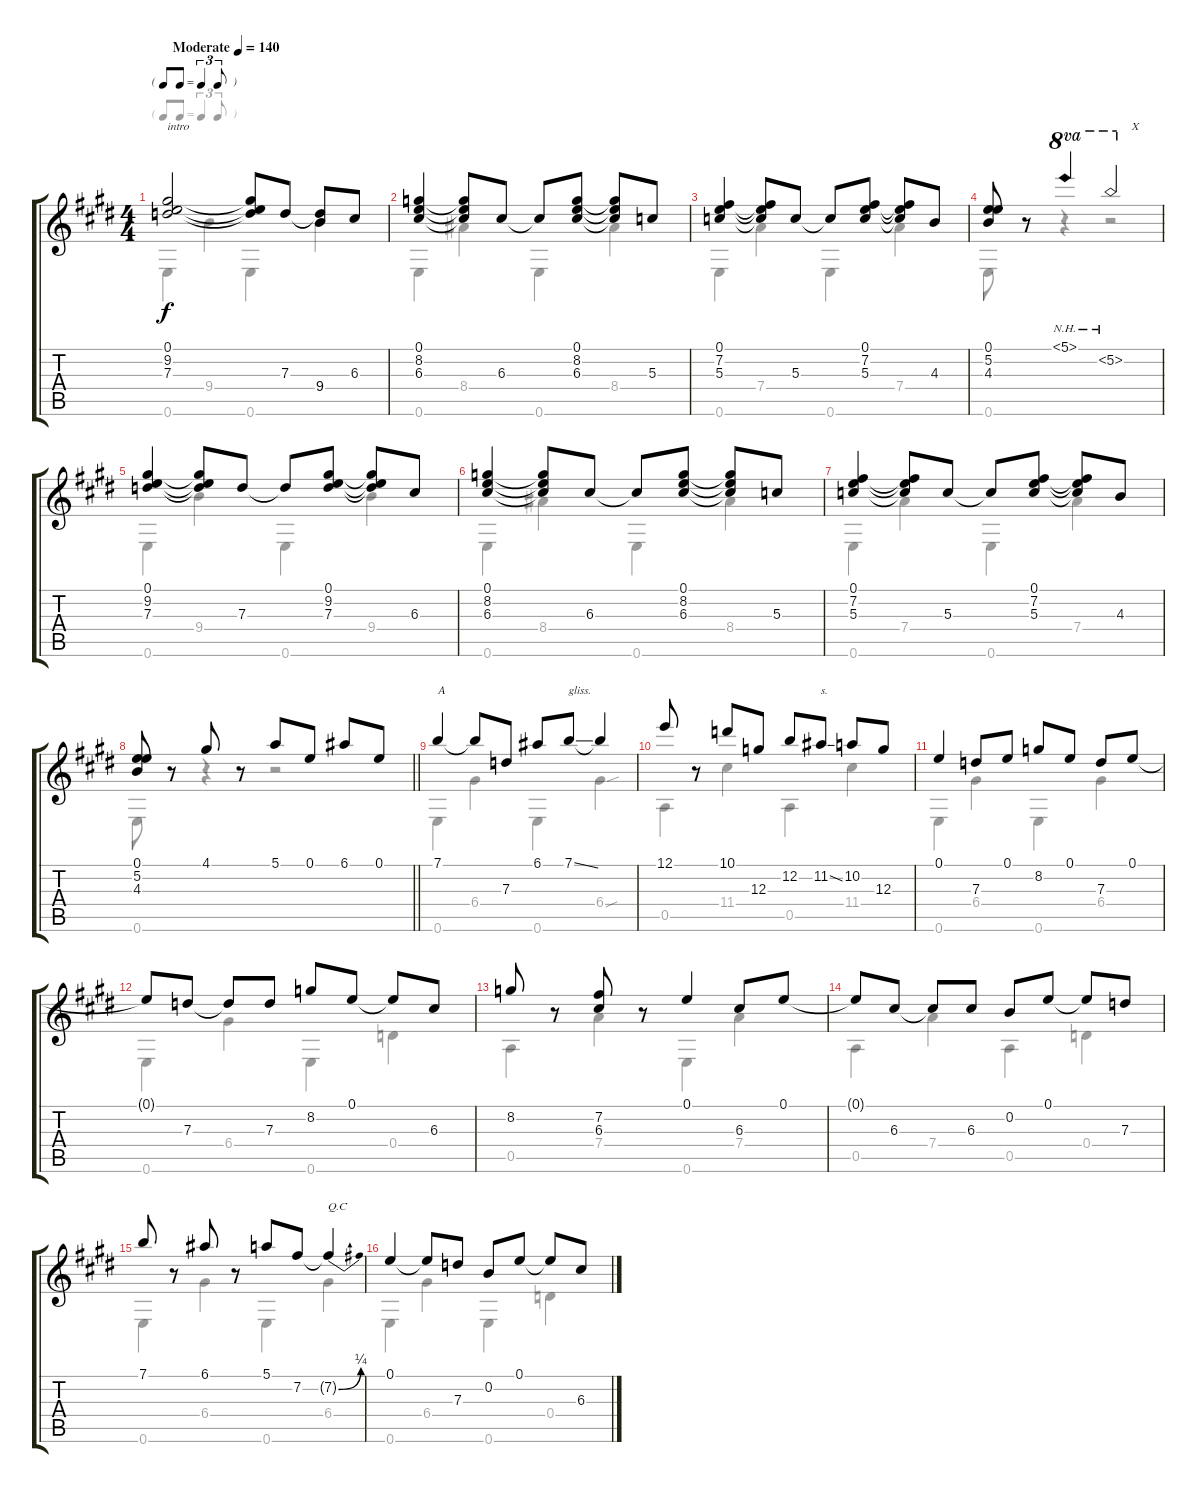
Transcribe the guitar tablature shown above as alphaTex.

\track "" {instrument acousticguitarsteel}
\staff {score tabs}
\tuning (E4 B3 G3 D3 A2 E2) {hide}
\voice
\ts (4 4)
\tf triplet8th
\tempo (140 "Moderate")
\clef g2
\ks e
(0.1 9.2 7.3).2{txt "intro" dy f instrument acousticguitarsteel} (0.1{t} 9.2{t} 7.3{t}).8 7.3.8 (7.3{t} 9.4).8 6.3.8 |
(0.1 8.2 6.3).4 (0.1{t} 8.2{t} 6.3{t}).8 6.3.8 6.3{t}.8 (0.1 8.2 6.3).8 (0.1{t} 8.2{t} 6.3{t}).8 5.3.8 |
(0.1 7.2 5.3).4 (0.1{t} 7.2{t} 5.3{t}).8 5.3.8 5.3{t}.8 (0.1 7.2 5.3).8 (0.1{t} 7.2{t} 5.3{t}).8 4.3.8 |
(0.1 5.2 4.3).8 r.8 5.1{nh}.4{ot 8va} 5.2{nh}.2{ot 8va txt "       X"} |
(0.1 9.2 7.3).4 (0.1{t} 9.2{t} 7.3{t}).8 7.3.8 7.3{t}.8 (0.1 9.2 7.3).8 (0.1{t} 9.2{t} 7.3{t}).8 6.3.8 |
(0.1 8.2 6.3).4 (0.1{t} 8.2{t} 6.3{t}).8 6.3.8 6.3{t}.8 (0.1 8.2 6.3).8 (0.1{t} 8.2{t} 6.3{t}).8 5.3.8 |
(0.1 7.2 5.3).4 (0.1{t} 7.2{t} 5.3{t}).8 5.3.8 5.3{t}.8 (0.1 7.2 5.3).8 (0.1{t} 7.2{t} 5.3{t}).8 4.3.8 |
\barLineRight lightlight
(0.1 5.2 4.3).8 r.8 4.1.8 r.8 5.1.8 0.1.8 6.1.8 0.1.8 |
7.1.4{txt "A"} 7.1{t}.8 7.3.8 6.1.8 7.1{ss}.8{txt "gliss."} 7.1{t}.4 |
12.1.8 r.8 10.1.8 12.3.8 12.2.8 11.2{ss}.8{txt "s."} 10.2.8 12.3.8 |
0.1.4 7.3.8 0.1.8 8.2.8 0.1.8 7.3.8 0.1.8 |
0.1{t}.8 7.3.8 7.3{t}.8 7.3.8 8.2.8 0.1.8 0.1{t}.8 6.3.8 |
8.2.8 r.8 (7.2 6.3).8 r.8 0.1.4 6.3.8 0.1.8 |
0.1{t}.8 6.3.8 6.3{t}.8 6.3.8 0.2.8 0.1.8 0.1{t}.8 7.3.8 |
7.1.8 r.8 6.1.8 r.8 5.1.8 7.2.8 7.2{be (bend 0 0 60 1) t}.4{txt "Q.C"} |
0.1.4 0.1{t}.8 7.3.8 0.2.8 0.1.8 0.1{t}.8 6.3.8
\voice
\clef g2
\ottava regular
\simile none
\ks e
0.6.4{dy f} 9.4.4 0.6.4 9.4.4 |
0.6.4 8.4.4 0.6.4 8.4.4 |
0.6.4 7.4.4 0.6.4 7.4.4 |
0.6.8 r.8 r.4 r.2 |
0.6.4 9.4.4 0.6.4 9.4.4 |
0.6.4 8.4.4 0.6.4 8.4.4 |
0.6.4 7.4.4 0.6.4 7.4.4 |
\barLineRight lightlight
0.6.8 r.8 r.4 r.2 |
0.6.4 6.4.4 0.6.4 6.4{sou}.4 |
0.5.4 11.4.4 0.5.4 11.4.4 |
0.6.4 6.4.4 0.6.4 6.4.4 |
0.6.4 6.4.4 0.6.4 0.4.4 |
0.5.4 7.4.4 0.6.4 7.4.4 |
0.5.4 7.4.4 0.5.4 0.4.4 |
0.6.4 6.4.4 0.6.4 6.4.4 |
0.6.4 6.4.4 0.6.4 0.4.4
